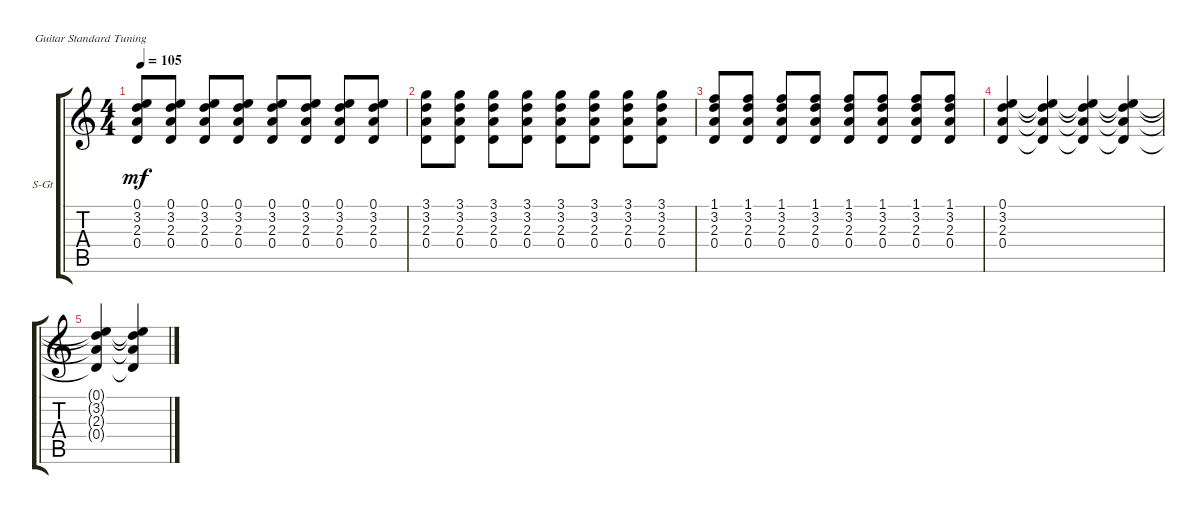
\bracketExtendMode groupsimilarinstruments
\firstSystemTrackNameOrientation horizontal
\otherSystemsTrackNameOrientation horizontal
\track ("Александр Васильев (левый канал)" "S-Gt") {instrument acousticguitarsteel}
\staff {score tabs}
\tuning (E4 B3 G3 D3 A2 E2)
\ts (4 4)
\tempo 105
\clef g2
\ks c
(0.1 3.2 2.3 0.4).8{dy mf} (0.1 3.2 2.3 0.4).8 (0.1 3.2 2.3 0.4).8 (0.1 3.2 2.3 0.4).8 (0.1 3.2 2.3 0.4).8 (0.1 3.2 2.3 0.4).8 (0.1 3.2 2.3 0.4).8 (0.1 3.2 2.3 0.4).8 |
(3.1 3.2 2.3 0.4).8 (3.1 3.2 2.3 0.4).8 (3.1 3.2 2.3 0.4).8 (3.1 3.2 2.3 0.4).8 (3.1 3.2 2.3 0.4).8 (3.1 3.2 2.3 0.4).8 (3.1 3.2 2.3 0.4).8 (3.1 3.2 2.3 0.4).8 |
(1.1 3.2 2.3 0.4).8 (1.1 3.2 2.3 0.4).8 (1.1 3.2 2.3 0.4).8 (1.1 3.2 2.3 0.4).8 (1.1 3.2 2.3 0.4).8 (1.1 3.2 2.3 0.4).8 (1.1 3.2 2.3 0.4).8 (1.1 3.2 2.3 0.4).8 |
(0.1 3.2 2.3 0.4).4 (0.1{t} 3.2{t} 2.3{t} 0.4{t}).4 (0.1{t} 3.2{t} 2.3{t} 0.4{t}).4 (0.1{t} 3.2{t} 2.3{t} 0.4{t}).4 |
(0.1{t} 3.2{t} 2.3{t} 0.4{t}).4 (0.1{t} 3.2{t} 2.3{t} 0.4{t}).4
